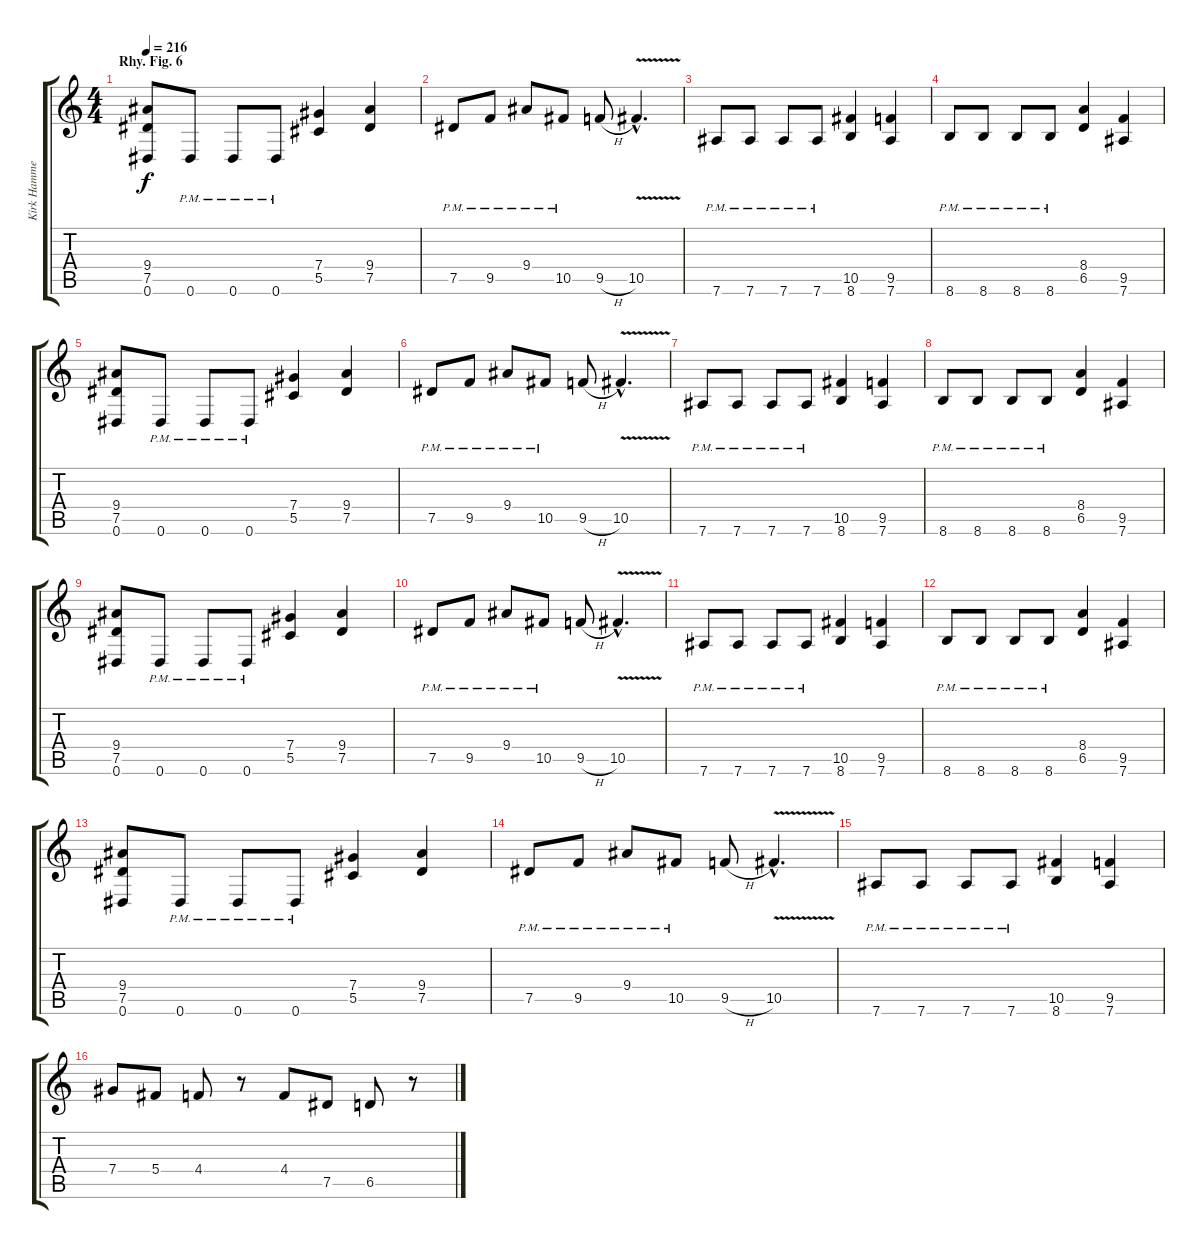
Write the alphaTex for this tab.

\track ("Kirk Hammett (Distortion Guitar)" "Kirk Hamme") {instrument distortionguitar}
\staff {score tabs}
\tuning (Eb4 Bb3 Gb3 Db3 Ab2 Eb2) {hide}
\ts (4 4)
\section ("" "Rhy. Fig. 6")
\tempo 216
\clef g2
\ks c
(9.4 7.5 0.6).8{dy f} 0.6{pm}.8 0.6{pm}.8 0.6{pm}.8 (7.4 5.5).4 (9.4 7.5).4 |
7.5{pm}.8 9.5{pm}.8 9.4{pm}.8 10.5{pm}.8 9.5{h}.8 10.5{v hac}.4{d} |
7.6{pm}.8 7.6{pm}.8 7.6{pm}.8 7.6{pm}.8 (10.5 8.6).4 (9.5 7.6).4 |
8.6{pm}.8 8.6{pm}.8 8.6{pm}.8 8.6{pm}.8 (8.4 6.5).4 (9.5 7.6).4 |
(9.4 7.5 0.6).8 0.6{pm}.8 0.6{pm}.8 0.6{pm}.8 (7.4 5.5).4 (9.4 7.5).4 |
7.5{pm}.8 9.5{pm}.8 9.4{pm}.8 10.5{pm}.8 9.5{h}.8 10.5{v hac}.4{d} |
7.6{pm}.8 7.6{pm}.8 7.6{pm}.8 7.6{pm}.8 (10.5 8.6).4 (9.5 7.6).4 |
8.6{pm}.8 8.6{pm}.8 8.6{pm}.8 8.6{pm}.8 (8.4 6.5).4 (9.5 7.6).4 |
(9.4 7.5 0.6).8 0.6{pm}.8 0.6{pm}.8 0.6{pm}.8 (7.4 5.5).4 (9.4 7.5).4 |
7.5{pm}.8 9.5{pm}.8 9.4{pm}.8 10.5{pm}.8 9.5{h}.8 10.5{v hac}.4{d} |
7.6{pm}.8 7.6{pm}.8 7.6{pm}.8 7.6{pm}.8 (10.5 8.6).4 (9.5 7.6).4 |
8.6{pm}.8 8.6{pm}.8 8.6{pm}.8 8.6{pm}.8 (8.4 6.5).4 (9.5 7.6).4 |
(9.4 7.5 0.6).8 0.6{pm}.8 0.6{pm}.8 0.6{pm}.8 (7.4 5.5).4 (9.4 7.5).4 |
7.5{pm}.8 9.5{pm}.8 9.4{pm}.8 10.5{pm}.8 9.5{h}.8 10.5{v hac}.4{d} |
7.6{pm}.8 7.6{pm}.8 7.6{pm}.8 7.6{pm}.8 (10.5 8.6).4 (9.5 7.6).4 |
7.4.8 5.4.8 4.4.8 r.8 4.4.8 7.5.8 6.5.8 r.8
